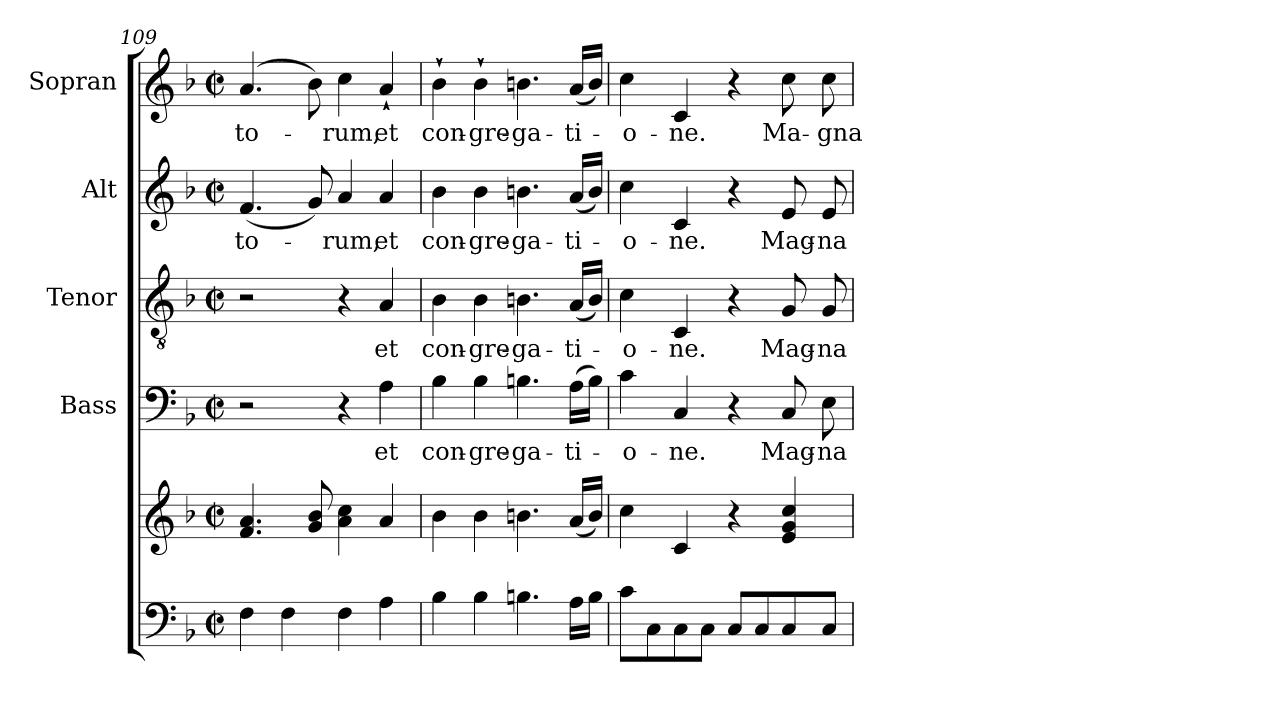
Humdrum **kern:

**kern	**kern	**kern	**text	**kern	**text	**kern	**text	**kern	**text
*part5	*part5	*part4	*part4	*part3	*part3	*part2	*part2	*part1	*part1
*staff6	*staff5	*staff4	*staff4	*staff3	*staff3	*staff2	*staff2	*staff1	*staff1
*	*	*I"Bass	*	*I"Tenor	*	*I"Alt	*	*I"Sopran	*
*	*	*I'B.	*	*I'T.	*	*I'A.	*	*I'S.	*
*clefF4	*clefG2	*clefF4	*	*clefGv2	*	*clefG2	*	*clefG2	*
*k[b-]	*k[b-]	*k[b-]	*	*k[b-]	*	*k[b-]	*	*k[b-]	*
*F:	*F:	*F:	*	*F:	*	*F:	*	*F:	*
*M2/2	*M2/2	*M2/2	*	*M2/2	*	*M2/2	*	*M2/2	*
*met(c|)	*met(c|)	*met(c|)	*	*met(c|)	*	*met(c|)	*	*met(c|)	*
=109	=109	=109	=109	=109	=109	=109	=109	=109	=109
!	!	!	!	!	!	!	!LO:LY:b	!	!LO:LY:b
4F\	4.f/ 4.a/	2r	.	2r	.	(<4.f/	-to-	(4.a/	-to-
4F\	.	.	.	.	.	.	.	.	.
.	8g/ 8b-/	.	.	.	.	8g/)	.	8b-\)	.
!	!	!	!	!	!	!	!LO:LY:b	!	!LO:LY:b
4F\	4a\ 4cc\	4r	.	4r	.	4a/	-rum,	4cc\	-rum,
!	!	!	!LO:LY:b	!	!LO:LY:b	!	!LO:LY:b	!	!LO:LY:b
4A\	4a/	4A\	et	4A/	et	4a/	et	4a`>/	et
=110	=110	=110	=110	=110	=110	=110	=110	=110	=110
!	!	!	!LO:LY:b	!	!LO:LY:b	!	!LO:LY:b	!	!LO:LY:b
4B-\	4b-\	4B-\	con-	4B-\	con-	4b-\	con-	4b-`>\	con-
!	!	!	!LO:LY:b	!	!LO:LY:b	!	!LO:LY:b	!	!LO:LY:b
4B-\	4b-\	4B-\	-gre-	4B-\	-gre-	4b-\	-gre-	4b-`>\	-gre-
!	!	!	!LO:LY:b	!	!LO:LY:b	!	!LO:LY:b	!	!LO:LY:b
4.Bn\	4.bn\	4.Bn\	-ga-	4.Bn\	-ga-	4.bn\	-ga-	4.bn\	-ga-
!	!	!	!LO:LY:b	!	!LO:LY:b	!	!LO:LY:b	!	!LO:LY:b
16A\LL	(<16a/LL	(>16A\LL	-ti-	(<16A/LL	-ti-	(<16a/LL	-ti-	(<16a/LL	-ti-
16B\JJ	16b/JJ)	16B\JJ)	.	16B/JJ)	.	16b/JJ)	.	16b/JJ)	.
=111	=111	=111	=111	=111	=111	=111	=111	=111	=111
!	!	!	!LO:LY:b	!	!LO:LY:b	!	!LO:LY:b	!	!LO:LY:b
8c\L	4cc\	4c\	-o-	4c\	-o-	4cc\	-o-	4cc\	-o-
8C\	.	.	.	.	.	.	.	.	.
!	!	!	!LO:LY:b	!	!LO:LY:b	!	!LO:LY:b	!	!LO:LY:b
8C\	4c/	4C/	-ne.	4C/	-ne.	4c/	-ne.	4c/	-ne.
8C\J	.	.	.	.	.	.	.	.	.
8C/L	4r	4r	.	4r	.	4r	.	4r	.
8C/	.	.	.	.	.	.	.	.	.
!	!	!	!LO:LY:b	!	!LO:LY:b	!	!LO:LY:b	!	!LO:LY:b
8C/	4e/ 4g/ 4cc/	8C/	Mag-	8G/	Mag-	8e/	Mag-	8cc\	Ma-
!	!	!	!LO:LY:b	!	!LO:LY:b	!	!LO:LY:b	!	!LO:LY:b
8C/J	.	8E\	-na	8G/	-na	8e/	-na	8cc\	-gna
=	=	=	=	=	=	=	=	=	=
*-	*-	*-	*-	*-	*-	*-	*-	*-	*-
